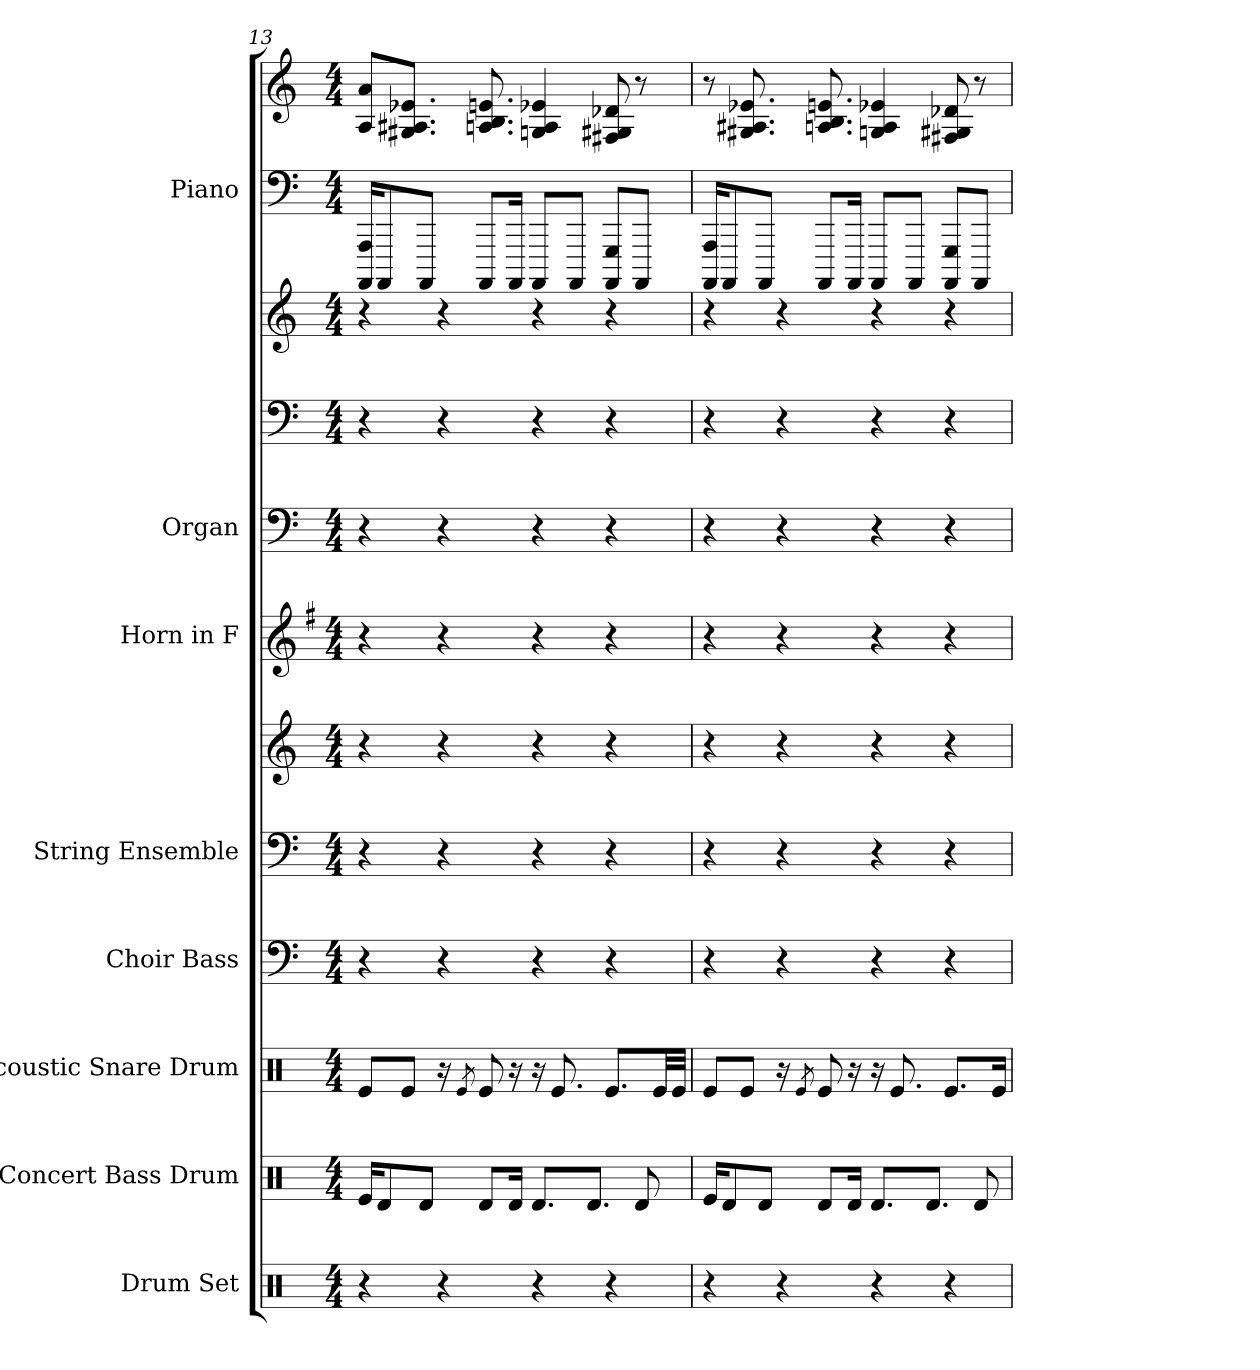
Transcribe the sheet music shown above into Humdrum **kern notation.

**kern	**kern	**kern	**kern	**kern	**kern	**kern	**kern	**kern	**kern	**kern	**kern
*part8	*part7	*part6	*part5	*part4	*part4	*part3	*part2	*part2	*part2	*part1	*part1
*staff12	*staff11	*staff10	*staff9	*staff8	*staff7	*staff6	*staff5	*staff4	*staff3	*staff2	*staff1
*I"Drum Set	*I"Concert Bass Drum	*I"Acoustic Snare Drum	*I"Choir Bass	*I"String Ensemble	*	*I"Horn in F	*I"Organ	*	*	*I"Piano	*
*I'Drums	*I'CBD	*I'Snr	*I'Bass	*I'St. Ens.	*	*	*I'Org.	*	*	*I'Pno.	*
*clefX	*clefX	*clefX	*clefF4	*clefF4	*clefG2	*clefG2	*clefF4	*clefF4	*clefG2	*clefF4	*clefG2
*	*	*	*	*	*	*ITrd4c7	*	*	*	*	*
*k[]	*k[]	*k[]	*k[]	*k[]	*k[]	*k[]	*k[]	*k[]	*k[]	*k[]	*k[]
*M4/4	*M4/4	*M4/4	*M4/4	*M4/4	*M4/4	*M4/4	*M4/4	*M4/4	*M4/4	*M4/4	*M4/4
=13	=13	=13	=13	=13	=13	=13	=13	=13	=13	=13	=13
4r	16ReKL	8ReL	4r	4r	4r	4r	4r	4r	4r	16AAA 16AAAAKL	8a 8AL
.	8Rd	.	.	.	.	.	.	.	.	8AAAA	.
.	.	8ReJ	.	.	.	.	.	.	.	.	8.e-X 8.G#X 8.A#XJ
.	8RdJ	.	.	.	.	.	.	.	.	8AAAAJ	.
4r	.	16r	4r	4r	4r	4r	4r	4r	4r	.	.
.	.	8qRe	.	.	.	.	.	.	.	.	.
.	8RdL	8Re	.	.	.	.	.	.	.	8AAAAL	8.en 8.An 8.B
.	16RdJk	16r	.	.	.	.	.	.	.	16AAAAJk	.
4r	8.RdL	16r	4r	4r	4r	4r	4r	4r	4r	8AAAAL	4e-X 4Gn 4A
.	.	8.Re	.	.	.	.	.	.	.	.	.
.	.	.	.	.	.	.	.	.	.	8AAAAJ	.
.	8.RdJ	.	.	.	.	.	.	.	.	.	.
4r	.	8.ReL	4r	4r	4r	4r	4r	4r	4r	8AAAA 8GGGL	8d-X 8F#X 8G#X
.	8Rd	.	.	.	.	.	.	.	.	8AAAAJ	8r
.	.	32ReLL	.	.	.	.	.	.	.	.	.
.	.	32ReJJJ	.	.	.	.	.	.	.	.	.
=14	=14	=14	=14	=14	=14	=14	=14	=14	=14	=14	=14
4r	16ReKL	8ReL	4r	4r	4r	4r	4r	4r	4r	16AAA 16AAAAKL	8r
.	8Rd	.	.	.	.	.	.	.	.	8AAAA	.
.	.	8ReJ	.	.	.	.	.	.	.	.	8.e-X 8.G#X 8.A#X
.	8RdJ	.	.	.	.	.	.	.	.	8AAAAJ	.
4r	.	16r	4r	4r	4r	4r	4r	4r	4r	.	.
.	.	8qRe	.	.	.	.	.	.	.	.	.
.	8RdL	8Re	.	.	.	.	.	.	.	8AAAAL	8.en 8.An 8.B
.	16RdJk	16r	.	.	.	.	.	.	.	16AAAAJk	.
4r	8.RdL	16r	4r	4r	4r	4r	4r	4r	4r	8AAAAL	4e-X 4Gn 4A
.	.	8.Re	.	.	.	.	.	.	.	.	.
.	.	.	.	.	.	.	.	.	.	8AAAAJ	.
.	8.RdJ	.	.	.	.	.	.	.	.	.	.
4r	.	8.ReL	4r	4r	4r	4r	4r	4r	4r	8AAAA 8GGGL	8d-X 8F#X 8G#X
.	8Rd	.	.	.	.	.	.	.	.	8AAAAJ	8r
.	.	16ReJk	.	.	.	.	.	.	.	.	.
=	=	=	=	=	=	=	=	=	=	=	=
*-	*-	*-	*-	*-	*-	*-	*-	*-	*-	*-	*-
